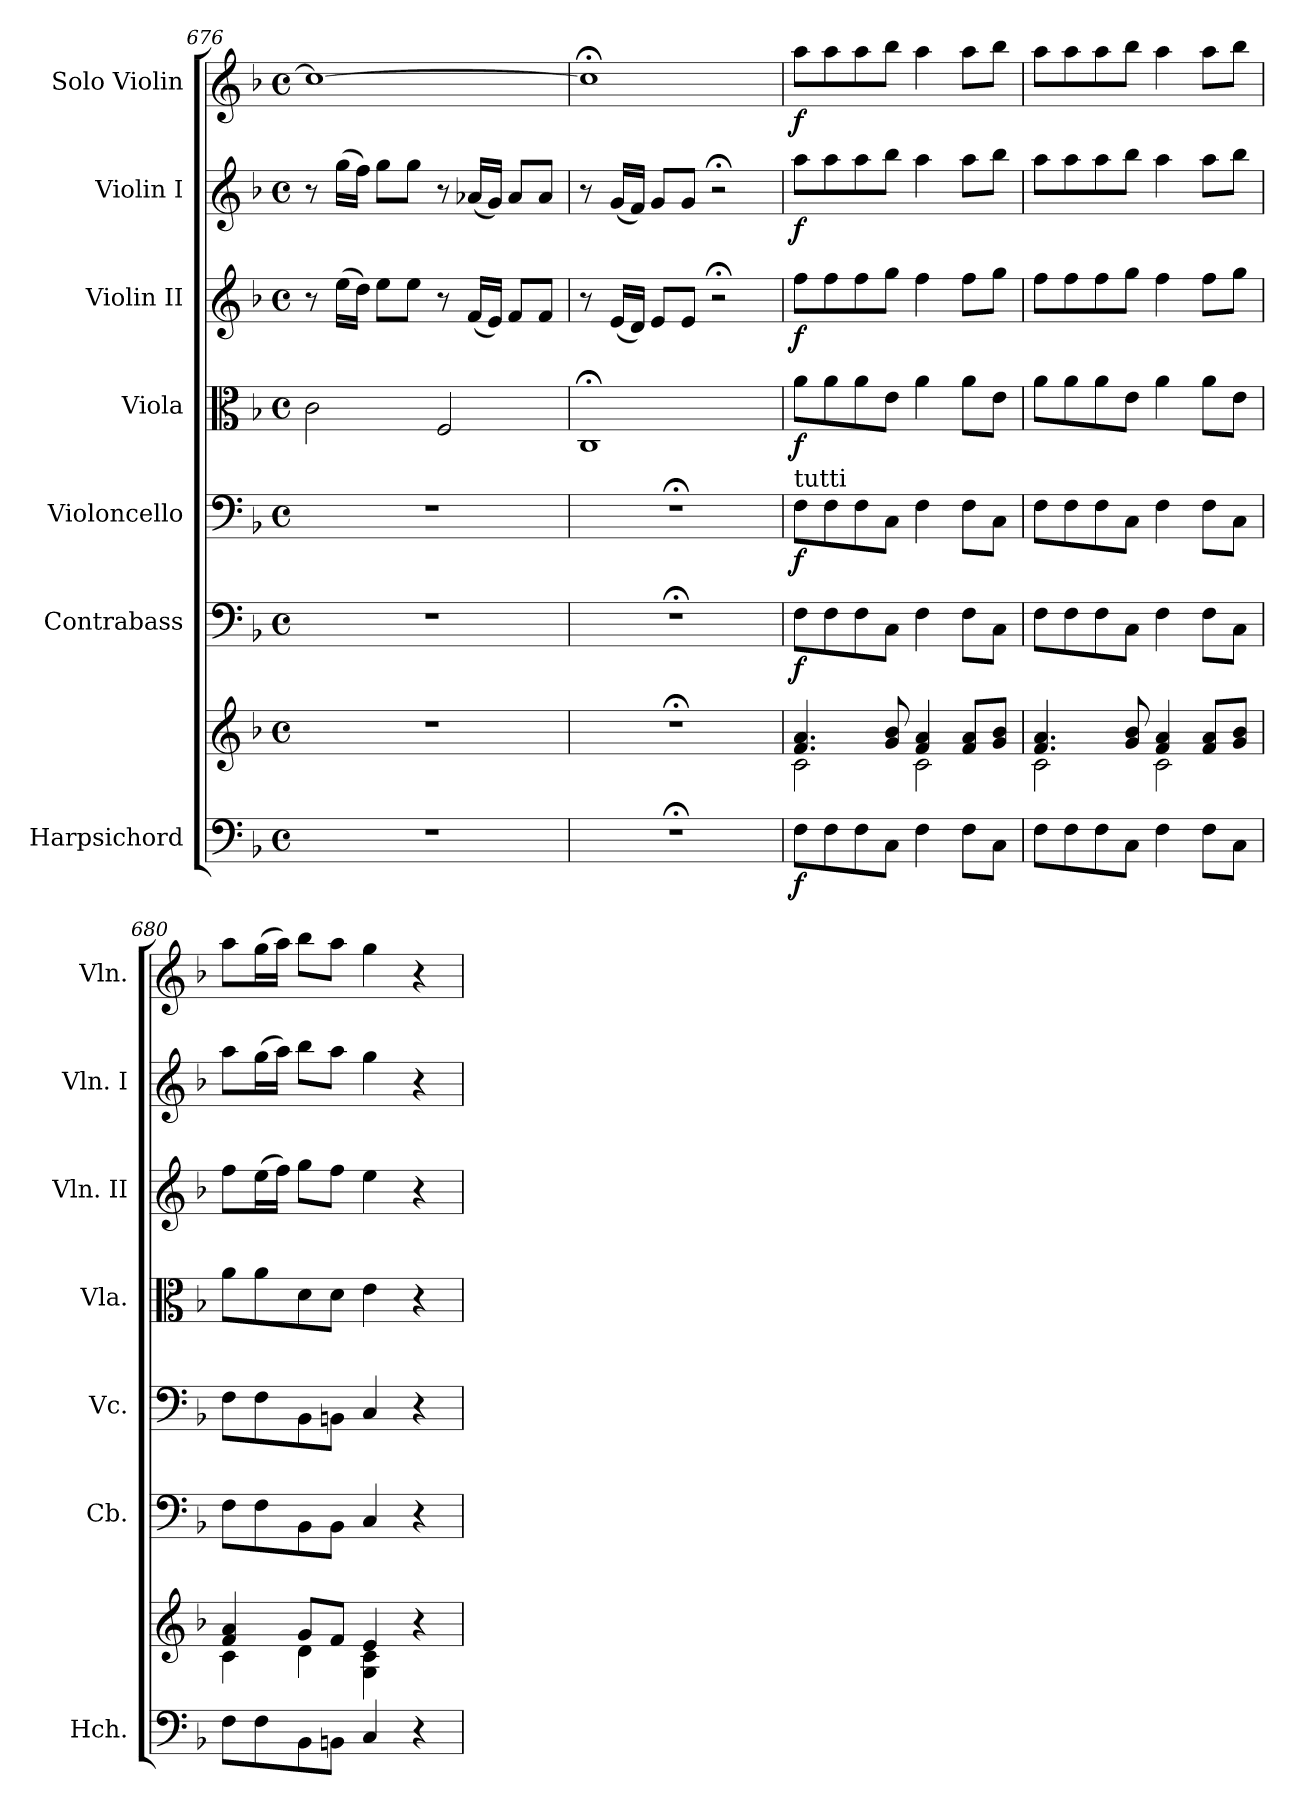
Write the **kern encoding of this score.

**kern	**kern	**dynam	**kern	**dynam	**kern	**dynam	**kern	**dynam	**kern	**dynam	**kern	**dynam	**kern	**dynam
*part7	*part7	*part7	*part6	*part6	*part5	*part5	*part4	*part4	*part3	*part3	*part2	*part2	*part1	*part1
*staff8	*staff7	*staff7/8	*staff6	*staff6	*staff5	*staff5	*staff4	*staff4	*staff3	*staff3	*staff2	*staff2	*staff1	*staff1
*I"Harpsichord	*	*	*I"Contrabass	*	*I"Violoncello	*	*I"Viola	*	*I"Violin II	*	*I"Violin I	*	*I"Solo Violin	*
*I'Hch.	*	*	*I'Cb.	*	*I'Vc.	*	*I'Vla.	*	*I'Vln. II	*	*I'Vln. I	*	*I'Vln.	*
*clefF4	*clefG2	*	*clefF4	*	*clefF4	*	*clefC3	*	*clefG2	*	*clefG2	*	*clefG2	*
*	*	*	*ITrd7c12	*	*	*	*	*	*	*	*	*	*	*
*k[b-]	*k[b-]	*	*k[b-]	*	*k[b-]	*	*k[b-]	*	*k[b-]	*	*k[b-]	*	*k[b-]	*
*M4/4	*M4/4	*	*M4/4	*	*M4/4	*	*M4/4	*	*M4/4	*	*M4/4	*	*M4/4	*
*met(c)	*met(c)	*	*met(c)	*	*met(c)	*	*met(c)	*	*met(c)	*	*met(c)	*	*met(c)	*
=676	=676	=676	=676	=676	=676	=676	=676	=676	=676	=676	=676	=676	=676	=676
1r	1r	.	1r	.	1r	.	2c\	.	8r	.	8r	.	1cc_	.
.	.	.	.	.	.	.	.	.	(>16ee\LL	.	(>16gg\LL	.	.	.
.	.	.	.	.	.	.	.	.	16dd\JJ)	.	16ff\JJ)	.	.	.
.	.	.	.	.	.	.	.	.	8ee\L	.	8gg\L	.	.	.
.	.	.	.	.	.	.	.	.	8ee\J	.	8gg\J	.	.	.
.	.	.	.	.	.	.	2F/	.	8r	.	8r	.	.	.
.	.	.	.	.	.	.	.	.	(<16f/LL	.	(<16a-X/LL	.	.	.
.	.	.	.	.	.	.	.	.	16e/JJ)	.	16g/JJ)	.	.	.
.	.	.	.	.	.	.	.	.	8f/L	.	8a-/L	.	.	.
.	.	.	.	.	.	.	.	.	8f/J	.	8a-/J	.	.	.
=677	=677	=677	=677	=677	=677	=677	=677	=677	=677	=677	=677	=677	=677	=677
1r;<	1r;<	.	1r;<	.	1r;<	.	1C;<	.	8r	.	8r	.	1cc;<]	.
.	.	.	.	.	.	.	.	.	(<16e/LL	.	(<16g/LL	.	.	.
.	.	.	.	.	.	.	.	.	16d/JJ)	.	16f/JJ)	.	.	.
.	.	.	.	.	.	.	.	.	8e/L	.	8g/L	.	.	.
.	.	.	.	.	.	.	.	.	8e/J	.	8g/J	.	.	.
.	.	.	.	.	.	.	.	.	2r;<	.	2r;<	.	.	.
=678	=678	=678	=678	=678	=678	=678	=678	=678	=678	=678	=678	=678	=678	=678
*	*	*	*	*	*	*	*	*	*	*	*	*	*MM110	*
*	*^	*	*	*	*	*	*	*	*	*	*	*	*	*
!	!	!	!	!	!	!LO:TX:a:t=tutti	!	!	!	!	!	!	!	!	!
!	!	!	!LO:DY:b=2	!	!LO:DY:b	!	!LO:DY:b	!	!LO:DY:b	!	!LO:DY:b	!	!LO:DY:b	!	!LO:DY:b
8F\L	4.f/ 4.a/	2c\	f	8FF\L	f	8F\L	f	8a\L	f	8ff\L	f	8aa\L	f	8aa\L	f
8F\	.	.	.	8FF\	.	8F\	.	8a\	.	8ff\	.	8aa\	.	8aa\	.
8F\	.	.	.	8FF\	.	8F\	.	8a\	.	8ff\	.	8aa\	.	8aa\	.
8C\J	8g/ 8b-/	.	.	8CC\J	.	8C\J	.	8e\J	.	8gg\J	.	8bb-\J	.	8bb-\J	.
4F\	4f/ 4a/	2c\	.	4FF\	.	4F\	.	4a\	.	4ff\	.	4aa\	.	4aa\	.
8F\L	8f/ 8a/L	.	.	8FF\L	.	8F\L	.	8a\L	.	8ff\L	.	8aa\L	.	8aa\L	.
8C\J	8g/ 8b-/J	.	.	8CC\J	.	8C\J	.	8e\J	.	8gg\J	.	8bb-\J	.	8bb-\J	.
!!LO:PB:g=z
=679	=679	=679	=679	=679	=679	=679	=679	=679	=679	=679	=679	=679	=679	=679	=679
8F\L	4.f/ 4.a/	2c\	.	8FF\L	.	8F\L	.	8a\L	.	8ff\L	.	8aa\L	.	8aa\L	.
8F\	.	.	.	8FF\	.	8F\	.	8a\	.	8ff\	.	8aa\	.	8aa\	.
8F\	.	.	.	8FF\	.	8F\	.	8a\	.	8ff\	.	8aa\	.	8aa\	.
8C\J	8g/ 8b-/	.	.	8CC\J	.	8C\J	.	8e\J	.	8gg\J	.	8bb-\J	.	8bb-\J	.
4F\	4f/ 4a/	2c\	.	4FF\	.	4F\	.	4a\	.	4ff\	.	4aa\	.	4aa\	.
8F\L	8f/ 8a/L	.	.	8FF\L	.	8F\L	.	8a\L	.	8ff\L	.	8aa\L	.	8aa\L	.
8C\J	8g/ 8b-/J	.	.	8CC\J	.	8C\J	.	8e\J	.	8gg\J	.	8bb-\J	.	8bb-\J	.
=680	=680	=680	=680	=680	=680	=680	=680	=680	=680	=680	=680	=680	=680	=680	=680
8F\L	4f/ 4a/	4c\	.	8FF\L	.	8F\L	.	8a\L	.	8ff\L	.	8aa\L	.	8aa\L	.
8F\	.	.	.	8FF\	.	8F\	.	8a\	.	(>16ee\L	.	(>16gg\L	.	(>16gg\L	.
.	.	.	.	.	.	.	.	.	.	16ff\JJ)	.	16aa\JJ)	.	16aa\JJ)	.
8BB-\	8g/L	4d\	.	8BBB-\	.	8BB-\	.	8d\	.	8gg\L	.	8bb-\L	.	8bb-\L	.
8BBn\J	8f/J	.	.	8BBB-\J	.	8BBn\J	.	8d\J	.	8ff\J	.	8aa\J	.	8aa\J	.
4C/	4e/	4G\ 4c\	.	4CC/	.	4C/	.	4e\	.	4ee\	.	4gg\	.	4gg\	.
4r	4r	4ryy	.	4r	.	4r	.	4r	.	4r	.	4r	.	4r	.
*	*v	*v	*	*	*	*	*	*	*	*	*	*	*	*	*
=	=	=	=	=	=	=	=	=	=	=	=	=	=	=
*-	*-	*-	*-	*-	*-	*-	*-	*-	*-	*-	*-	*-	*-	*-
